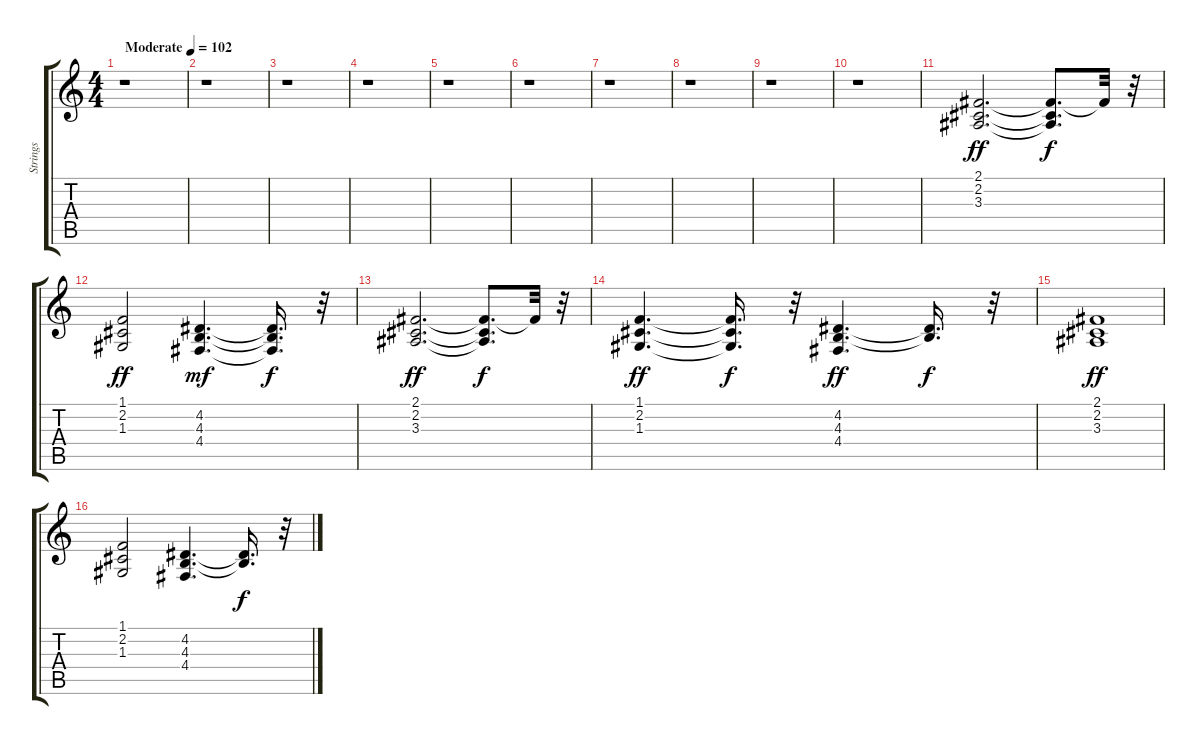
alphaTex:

\track ("Strings" "Strings") {instrument synthstrings2}
\staff {score tabs}
\tuning (E4 B3 G3 D3 A2 E2) {hide}
\ts (4 4)
\tempo (102 "Moderate")
\clef g2
\ks c
r.1{dy ff instrument synthstrings2} |
r.1 |
r.1 |
r.1 |
r.1 |
r.1 |
r.1 |
r.1 |
r.1 |
r.1 |
(2.1 2.2 3.3).2{d} (2.1{t} 2.2{t} 3.3{t}).8{d dy f} 2.1{t}.32 r.32 |
(1.1 2.2 1.3).2{dy ff volume 12 balance 4} (4.2 4.3 4.4).4{d dy mf} (4.2{t} 4.3{t} 4.4{t}).16{d dy f} r.32 |
(2.1 2.2 3.3).2{d dy ff} (2.1{t} 2.2{t} 3.3{t}).8{d dy f} 2.1{t}.32 r.32 |
(1.1 2.2 1.3).4{d dy ff} (1.1{t} 2.2{t} 1.3{t}).16{d dy f} r.32 (4.2 4.3 4.4).4{d dy ff} (4.2{t} 4.3{t}).16{d dy f} r.32 |
(2.1 2.2 3.3).1{dy ff} |
(1.1 2.2 1.3).2 (4.2 4.3 4.4).4{d} (4.2{t} 4.3{t}).16{d dy f} r.32
